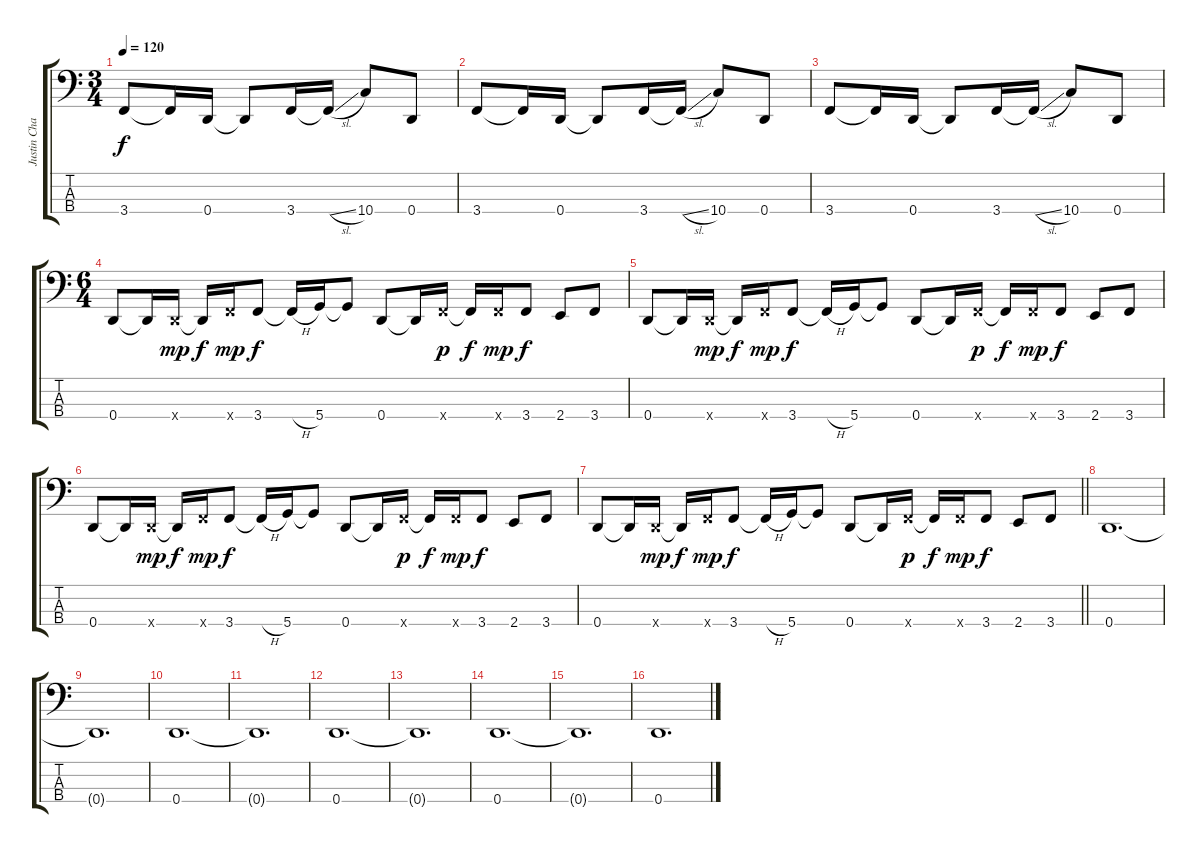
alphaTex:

\track ("Justin Chancellor" "Justin Cha") {instrument electricbassfinger}
\staff {score tabs}
\tuning (G2 D2 A1 D1) {hide}
\ts (3 4)
\tempo 120
\clef f4
\ks c
3.4.8{dy f} 3.4{t}.16 0.4.16 0.4{t}.8 3.4.16 3.4{sl t}.16 10.4.8 0.4.8 |
3.4.8 3.4{t}.16 0.4.16 0.4{t}.8 3.4.16 3.4{sl t}.16 10.4.8 0.4.8 |
3.4.8 3.4{t}.16 0.4.16 0.4{t}.8 3.4.16 3.4{sl t}.16 10.4.8 0.4.8 |
\ts (6 4)
0.4.8 0.4{t}.16 0.4{x}.16{dy mp} 0.4{t}.16{dy f} 3.4{x}.16{dy mp} 3.4.8{dy f} 3.4{h t}.16 5.4.16 5.4{t}.8 0.4.8 0.4{t}.16 3.4{x}.16{dy p} 3.4{t}.16{dy f} 3.4{x}.16{dy mp} 3.4.8{dy f} 2.4.8 3.4.8 |
0.4.8 0.4{t}.16 0.4{x}.16{dy mp} 0.4{t}.16{dy f} 3.4{x}.16{dy mp} 3.4.8{dy f} 3.4{h t}.16 5.4.16 5.4{t}.8 0.4.8 0.4{t}.16 3.4{x}.16{dy p} 3.4{t}.16{dy f} 3.4{x}.16{dy mp} 3.4.8{dy f} 2.4.8 3.4.8 |
0.4.8 0.4{t}.16 0.4{x}.16{dy mp} 0.4{t}.16{dy f} 3.4{x}.16{dy mp} 3.4.8{dy f} 3.4{h t}.16 5.4.16 5.4{t}.8 0.4.8 0.4{t}.16 3.4{x}.16{dy p} 3.4{t}.16{dy f} 3.4{x}.16{dy mp} 3.4.8{dy f} 2.4.8 3.4.8 |
\barLineRight lightlight
0.4.8 0.4{t}.16 0.4{x}.16{dy mp} 0.4{t}.16{dy f} 3.4{x}.16{dy mp} 3.4.8{dy f} 3.4{h t}.16 5.4.16 5.4{t}.8 0.4.8 0.4{t}.16 3.4{x}.16{dy p} 3.4{t}.16{dy f} 3.4{x}.16{dy mp} 3.4.8{dy f} 2.4.8 3.4.8 |
\section ("" "")
0.4.1{d} |
0.4{t}.1{d} |
0.4.1{d} |
0.4{t}.1{d} |
0.4.1{d} |
0.4{t}.1{d} |
0.4.1{d} |
0.4{t}.1{d} |
0.4.1{d}
